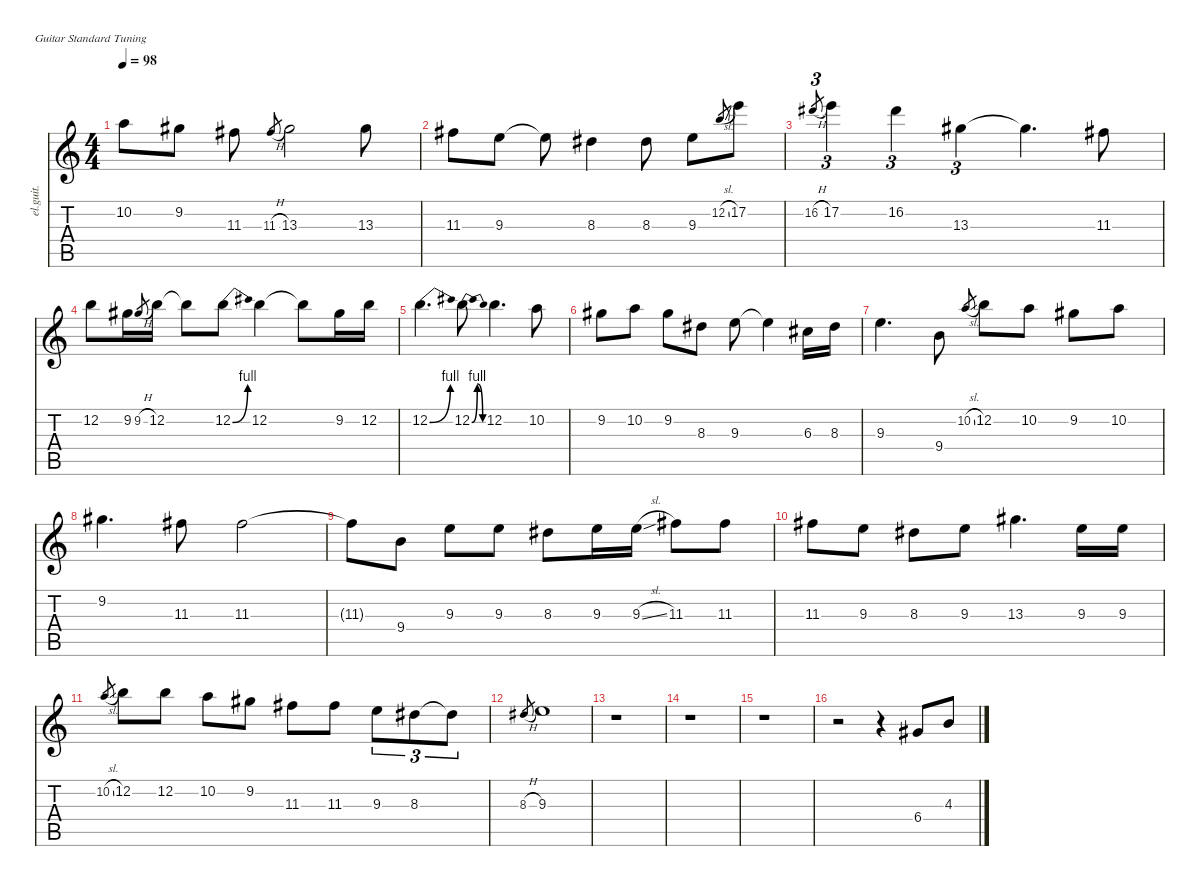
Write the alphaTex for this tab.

\defaultSystemsLayout 4
\hideDynamics
\bracketExtendMode nobrackets
\otherSystemsTrackNameOrientation horizontal
\track ("Clean Guitar" "el.guit.") {instrument electricguitarclean}
\staff {score tabs}
\tuning (E4 B3 G3 D3 A2 E2)
\ts (4 4)
\tempo 98
\clef g2
\ks c
10.2.8{dy mf} 9.2.8 11.3.8 11.3{h}.8{gr} 13.3.2 13.3.8 |
11.3.8 9.3.8 9.3{t}.8 8.3.4 8.3.8 9.3.8 12.2{sl}.8{gr} 17.2.8 |
16.2{h}.8{tu (3 2) gr} 17.2.4{tu (3 2)} 16.2.4{tu (3 2)} 13.3.4{tu (3 2)} 13.3{t}.4{d} 11.3.8 |
12.2.8 9.2.16 9.2{h}.8{gr} 12.2.16 12.2{t}.8 12.2{be (bend 0 0 15 4)}.8 12.2.4 12.2{t}.8 9.2.16 12.2.16 |
12.2{be (bend 0 0 15 4)}.4{d} 12.2{be (bendrelease 0 0 10.2 4 12 4 30 0)}.8 12.2.4{d} 10.2.8 |
9.2.8 10.2.8 9.2.8 8.3.8 9.3.8 9.3{t}.4 6.3.16 8.3.16 |
9.3.4{d} 9.4.8 10.2{sl}.8{gr} 12.2.8 10.2.8 9.2.8 10.2.8 |
9.2.4{d} 11.3.8 11.3.2 |
11.3{t}.8 9.4.8 9.3.8 9.3.8 8.3.8 9.3.16 9.3{sl}.16 11.3.8 11.3.8 |
11.3.8 9.3.8 8.3.8 9.3.8 13.3.4{d} 9.3.16 9.3.16 |
10.2{sl}.8{gr} 12.2.8 12.2.8 10.2.8 9.2.8 11.3.8 11.3.8 9.3.8{tu (3 2)} 8.3.8{tu (3 2)} 8.3{t}.8{tu (3 2)} |
8.3{h}.8{gr} 9.3.1 |
r.1 |
r.1 |
r.1 |
r.2 r.4 6.4.8 4.3.8
